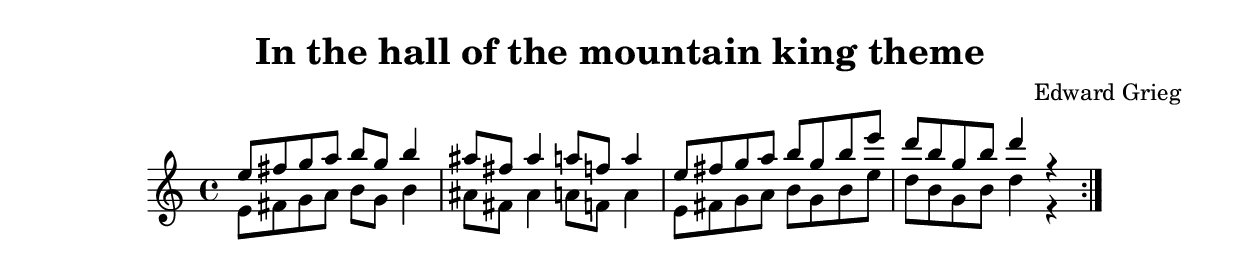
\new Staff { 
  \clef G
  \time 4/4
  <<
  \transpose d g''
  \new Voice { \voiceOne
    %\key d \major
    \repeat "volta" 2 { b,8 cis d e fis d fis4 | eis8 cis eis4 e8 c e4 | b,8 cis d e fis d fis b | a8 fis d fis a4 r4 }
  }
  \transpose d g'
  \new Voice { \voiceTwo
    %\key d \major
    \repeat "volta" 2 { b,8 cis d e fis d fis4 | eis8 cis eis4 e8 c e4 | b,8 cis d e fis d fis b | a8 fis d fis a4 r4 }
  }
  >>
}
\header {
  title = "In the hall of the mountain king theme"
  composer = "Edward Grieg"
}

